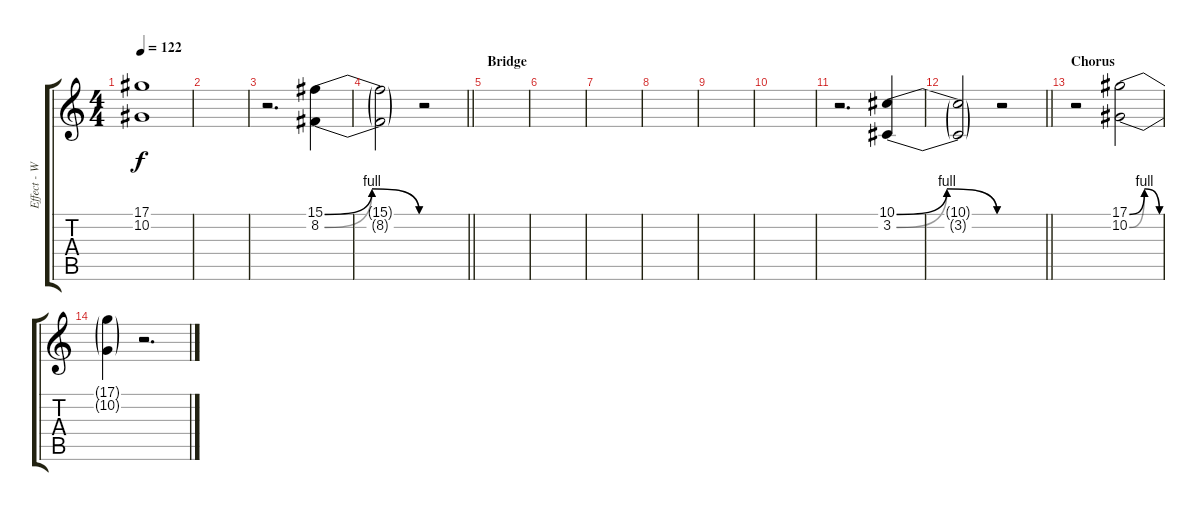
\track ("Effect - Whales" "Effect - W") {instrument fx6goblins}
\staff {score tabs}
\tuning (Eb4 Bb3 Gb3 Db3 Ab2 Eb2) {hide}
\ts (4 4)
\tempo 122
\clef g2
\ks c
(17.1{t} 10.2{t}).1{dy f} |
|
r.2{d} (15.1{be (bendrelease 0 0 10 4 30 4 60 0)} 8.2{be (bendrelease 0 0 10 4 30 4 60 0)}).4 |
\barLineRight lightlight
(15.1{t} 8.2{t}).2 r.2 |
\section ("" "Bridge")
|
|
|
|
|
|
r.2{d} (10.1{be (bendrelease 0 0 20 4 40 4 60 0)} 3.2{be (bendrelease 0 0 20 4 40 4 60 0)}).4 |
\barLineRight lightlight
(10.1{t} 3.2{t}).2 r.2 |
\section ("" "Chorus")
r.2 (17.1{be (bendrelease 0 0 20 4 40 4 60 0)} 10.2{be (bendrelease 0 0 20 4 40 4 60 0)}).2 |
(17.1{t} 10.2{t}).4 r.2{d}
